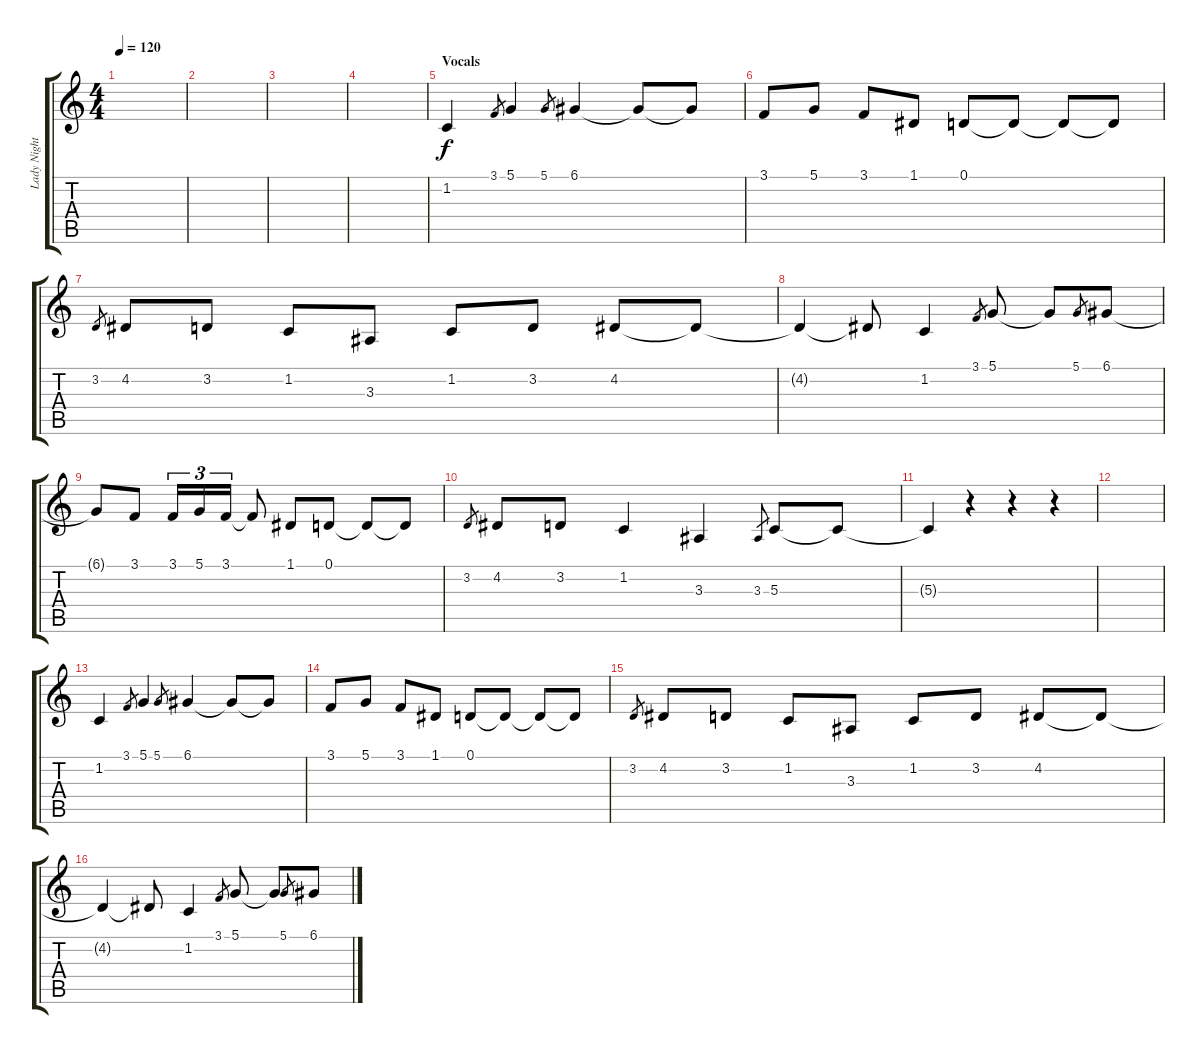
\track ("Lady Night" "Lady Night") {instrument accordion}
\staff {score tabs}
\tuning (D4 B3 G3 C3 G2 D2) {hide}
\ts (4 4)
\tempo 120
\clef g2
\ks c
|
|
|
|
\section ("" "Vocals")
1.2.4 3.1.8{gr} 5.1.4 5.1.8{gr} 6.1.4 6.1{t}.8 6.1{t}.8 |
3.1.8 5.1.8 3.1.8 1.1.8 0.1.8 0.1{t}.8 0.1{t}.8 0.1{t}.8 |
3.2.8{gr} 4.2.8 3.2.8 1.2.8 3.3.8 1.2.8 3.2.8 4.2.8 4.2{t}.8 |
4.2{t}.4 4.2{t}.8 1.2.4 3.1.8{gr} 5.1.8 5.1{t}.8 5.1.8{gr} 6.1.8 |
6.1{t}.8 3.1.8 3.1.16{tu (3 2)} 5.1.16{tu (3 2)} 3.1.16{tu (3 2)} 3.1{t}.8 1.1.8 0.1.8 0.1{t}.8 0.1{t}.8 |
3.2.8{gr} 4.2.8 3.2.8 1.2.4 3.3.4 3.3.8{gr} 5.3.8 5.3{t}.8 |
5.3{t}.4 r.4 r.4 r.4 |
|
1.2.4 3.1.8{gr} 5.1.4 5.1.8{gr} 6.1.4 6.1{t}.8 6.1{t}.8 |
3.1.8 5.1.8 3.1.8 1.1.8 0.1.8 0.1{t}.8 0.1{t}.8 0.1{t}.8 |
3.2.8{gr} 4.2.8 3.2.8 1.2.8 3.3.8 1.2.8 3.2.8 4.2.8 4.2{t}.8 |
4.2{t}.4 4.2{t}.8 1.2.4 3.1.8{gr} 5.1.8 5.1{t}.8 5.1.8{gr} 6.1.8
